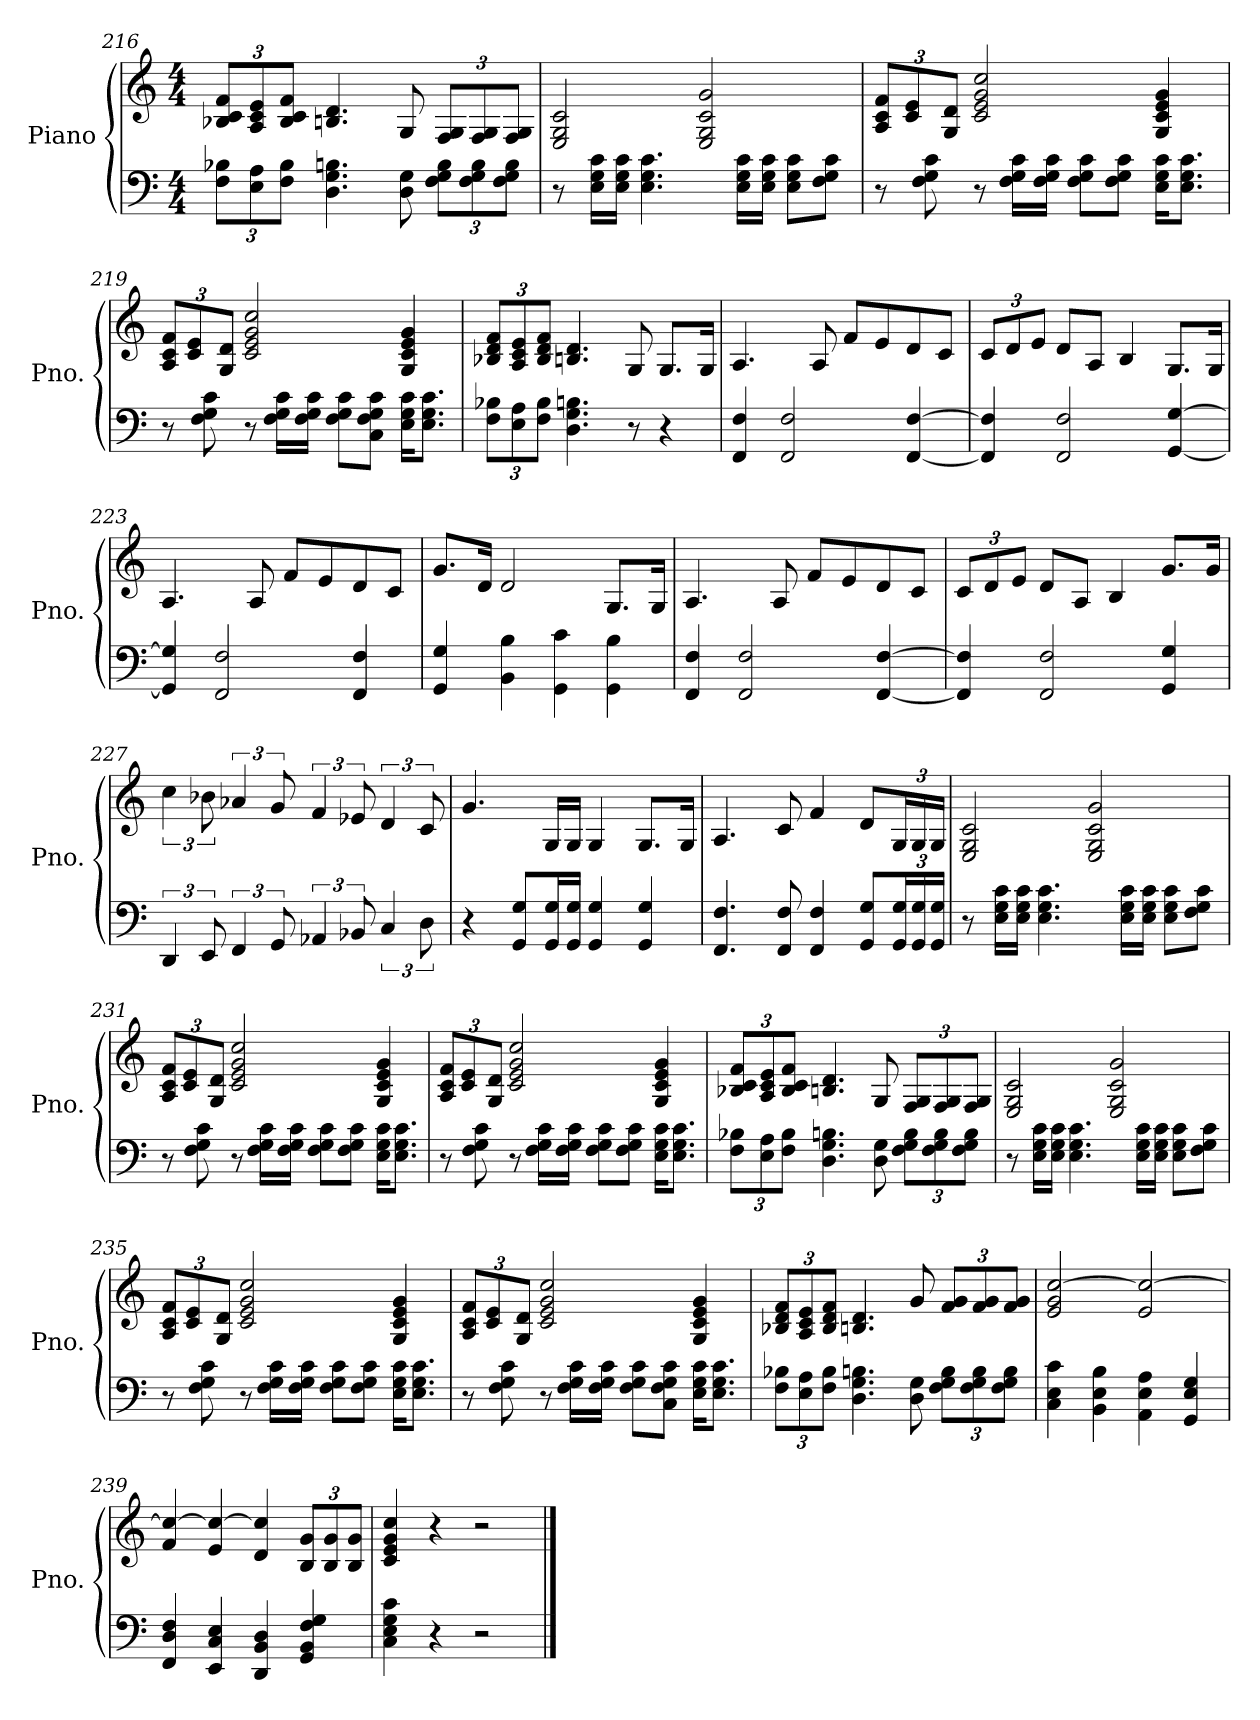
**kern	**kern
*part1	*part1
*staff2	*staff1
*I"Piano	*
*I'Pno.	*
!!LO:LB:g=z
*clefF4	*clefG2
*k[]	*k[]
*M4/4	*M4/4
*Xbrackettup	*Xbrackettup
=216	=216
12F\ 12B-X\L	12B-X/ 12c/ 12f/L
12E\ 12A\	12A/ 12c/ 12e/
12F\ 12B-\J	12B-/ 12c/ 12f/J
4.D\ 4.G\ 4.Bn\	4.Bn/ 4.d/
8D\ 8G\	8G/
12F\ 12G\ 12B\L	12F/ 12G/L
12F\ 12G\ 12B\	12F/ 12G/
12F\ 12G\ 12B\J	12F/ 12G/J
=217	=217
8r	2E/ 2G/ 2c/
16E\ 16G\ 16c\LL	.
16E\ 16G\ 16c\JJ	.
4.E\ 4.G\ 4.c\	.
.	2E/ 2G/ 2c/ 2g/
16E\ 16G\ 16c\LL	.
16E\ 16G\ 16c\JJ	.
8E\ 8G\ 8c\L	.
8F\ 8G\ 8c\J	.
=218	=218
8r	12A/ 12c/ 12f/L
.	12c/ 12e/
8F\ 8G\ 8c\	.
.	12G/ 12d/J
8r	2c/ 2e/ 2g/ 2cc/
16F\ 16G\ 16c\LL	.
16F\ 16G\ 16c\JJ	.
8F\ 8G\ 8c\L	.
8F\ 8G\ 8c\J	.
16E\ 16G\ 16c\KL	4G/ 4c/ 4e/ 4g/
8.E\ 8.G\ 8.c\J	.
!!LO:LB:g=z
=219	=219
8r	12A/ 12c/ 12f/L
.	12c/ 12e/
8F\ 8G\ 8c\	.
.	12G/ 12d/J
8r	2c/ 2e/ 2g/ 2cc/
16F\ 16G\ 16c\LL	.
16F\ 16G\ 16c\JJ	.
8F\ 8G\ 8c\L	.
8C\ 8F\ 8G\ 8c\J	.
16E\ 16G\ 16c\KL	4G/ 4c/ 4e/ 4g/
8.E\ 8.G\ 8.c\J	.
=220	=220
12F\ 12B-X\L	12B-X/ 12d/ 12f/L
12E\ 12A\	12A/ 12c/ 12e/
12F\ 12B-\J	12B-/ 12d/ 12f/J
4.D\ 4.G\ 4.Bn\	4.Bn/ 4.d/
8r	8G/
4r	8.G/L
.	16G/Jk
=221	=221
4FF/ 4F/	4.A/
2FF/ 2F/	.
.	8A/
.	8f/L
.	8e/
[4FF/ [4F/	8d/
.	8c/J
=222	=222
4FF/] 4F/]	12c/L
.	12d/
.	12e/J
2FF/ 2F/	8d/L
.	8A/J
.	4B/
[4GG/ [4G/	8.G/L
.	16G/Jk
!!LO:PB:g=z
=223	=223
4GG/] 4G/]	4.A/
2FF/ 2F/	.
.	8A/
.	8f/L
.	8e/
4FF/ 4F/	8d/
.	8c/J
=224	=224
4GG/ 4G/	8.g/L
.	16d/Jk
4BB\ 4B\	2d/
4GG\ 4c\	.
4GG\ 4B\	8.G/L
.	16G/Jk
=225	=225
4FF/ 4F/	4.A/
2FF/ 2F/	.
.	8A/
.	8f/L
.	8e/
[4FF/ [4F/	8d/
.	8c/J
=226	=226
4FF/] 4F/]	12c/L
.	12d/
.	12e/J
2FF/ 2F/	8d/L
.	8A/J
.	4B/
4GG/ 4G/	8.g/L
.	16g/Jk
=227	=227
*brackettup	*brackettup
6DD/	6cc\
12EE/	12b-X\
6FF/	6a-X/
12GG/	12g/
6AA-X/	6f/
12BB-X/	12e-X/
6C/	6d/
12D\	12c/
!!LO:LB:g=z
=228	=228
4r	4.g/
8GG/ 8G/L	.
16GG/ 16G/L	16G/LL
16GG/ 16G/JJ	16G/JJ
4GG/ 4G/	4G/
4GG/ 4G/	8.G/L
.	16G/Jk
=229	=229
4.FF/ 4.F/	4.A/
8FF/ 8F/	8c/
4FF/ 4F/	4f/
8GG/ 8G/L	8d/L
*Xbrackettup	*Xbrackettup
24GG/ 24G/L	24G/L
24GG/ 24G/	24G/
24GG/ 24G/JJ	24G/JJ
=230	=230
8r	2E/ 2G/ 2c/
16E\ 16G\ 16c\LL	.
16E\ 16G\ 16c\JJ	.
4.E\ 4.G\ 4.c\	.
.	2E/ 2G/ 2c/ 2g/
16E\ 16G\ 16c\LL	.
16E\ 16G\ 16c\JJ	.
8E\ 8G\ 8c\L	.
8F\ 8G\ 8c\J	.
!!LO:LB:g=z
=231	=231
8r	12A/ 12c/ 12f/L
.	12c/ 12e/
8F\ 8G\ 8c\	.
.	12G/ 12d/J
8r	2c/ 2e/ 2g/ 2cc/
16F\ 16G\ 16c\LL	.
16F\ 16G\ 16c\JJ	.
8F\ 8G\ 8c\L	.
8F\ 8G\ 8c\J	.
16E\ 16G\ 16c\KL	4G/ 4c/ 4e/ 4g/
8.E\ 8.G\ 8.c\J	.
=232	=232
8r	12A/ 12c/ 12f/L
.	12c/ 12e/
8F\ 8G\ 8c\	.
.	12G/ 12d/J
8r	2c/ 2e/ 2g/ 2cc/
16F\ 16G\ 16c\LL	.
16F\ 16G\ 16c\JJ	.
8F\ 8G\ 8c\L	.
8F\ 8G\ 8c\J	.
16E\ 16G\ 16c\KL	4G/ 4c/ 4e/ 4g/
8.E\ 8.G\ 8.c\J	.
!!LO:LB:g=z
=233	=233
12F\ 12B-X\L	12B-X/ 12c/ 12f/L
12E\ 12A\	12A/ 12c/ 12e/
12F\ 12B-\J	12B-/ 12c/ 12f/J
4.D\ 4.G\ 4.Bn\	4.Bn/ 4.d/
8D\ 8G\	8G/
12F\ 12G\ 12B\L	12F/ 12G/L
12F\ 12G\ 12B\	12F/ 12G/
12F\ 12G\ 12B\J	12F/ 12G/J
=234	=234
8r	2E/ 2G/ 2c/
16E\ 16G\ 16c\LL	.
16E\ 16G\ 16c\JJ	.
4.E\ 4.G\ 4.c\	.
.	2E/ 2G/ 2c/ 2g/
16E\ 16G\ 16c\LL	.
16E\ 16G\ 16c\JJ	.
8E\ 8G\ 8c\L	.
8F\ 8G\ 8c\J	.
=235	=235
8r	12A/ 12c/ 12f/L
.	12c/ 12e/
8F\ 8G\ 8c\	.
.	12G/ 12d/J
8r	2c/ 2e/ 2g/ 2cc/
16F\ 16G\ 16c\LL	.
16F\ 16G\ 16c\JJ	.
8F\ 8G\ 8c\L	.
8F\ 8G\ 8c\J	.
16E\ 16G\ 16c\KL	4G/ 4c/ 4e/ 4g/
8.E\ 8.G\ 8.c\J	.
!!LO:LB:g=z
=236	=236
8r	12A/ 12c/ 12f/L
.	12c/ 12e/
8F\ 8G\ 8c\	.
.	12G/ 12d/J
8r	2c/ 2e/ 2g/ 2cc/
16F\ 16G\ 16c\LL	.
16F\ 16G\ 16c\JJ	.
8F\ 8G\ 8c\L	.
8C\ 8F\ 8G\ 8c\J	.
16E\ 16G\ 16c\KL	4G/ 4c/ 4e/ 4g/
8.E\ 8.G\ 8.c\J	.
=237	=237
12F\ 12B-X\L	12B-X/ 12d/ 12f/L
12E\ 12A\	12A/ 12c/ 12e/
12F\ 12B-\J	12B-/ 12d/ 12f/J
4.D\ 4.G\ 4.Bn\	4.Bn/ 4.d/
8D\ 8G\	8g/
12F\ 12G\ 12B\L	12f/ 12g/L
12F\ 12G\ 12B\	12f/ 12g/
12F\ 12G\ 12B\J	12f/ 12g/J
=238	=238
4C\ 4E\ 4c\	2e/ 2g/ [2cc/
4BB\ 4E\ 4B\	.
4AA\ 4E\ 4A\	2e/ 2cc/_
4GG/ 4E/ 4G/	.
=239	=239
4FF/ 4D/ 4F/	4f/ 4cc/_
4EE/ 4C/ 4E/	4e/ 4cc/_
4DD/ 4BB/ 4D/	4d/ 4cc/]
4GG/ 4BB/ 4F/ 4G/	12B/ 12g/L
.	12B/ 12g/
.	12B/ 12g/J
!!LO:LB:g=z
=240	=240
4C\ 4E\ 4G\ 4c\	4c/ 4e/ 4g/ 4cc/
4r	4r
2r	2r
==	==
*-	*-
